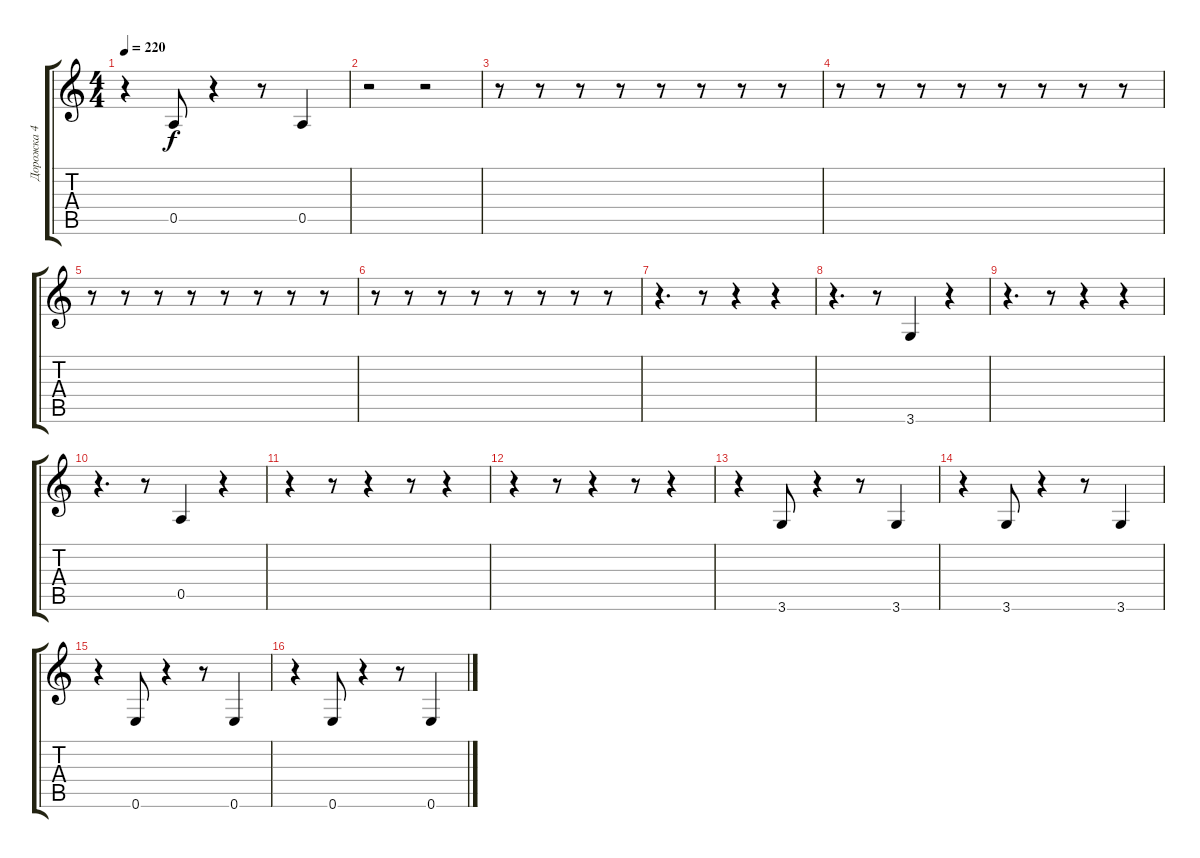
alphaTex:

\track ("Дорожка 4" "Дорожка 4") {instrument electricbasspick}
\staff {score tabs}
\tuning (E4 B3 G3 D3 A2 E2) {hide}
\ts (4 4)
\tempo 220
\clef g2
\ks c
r.4{dy f} 0.5.8 r.4 r.8 0.5.4 |
r.2 r.2 |
r.8 r.8 r.8 r.8 r.8 r.8 r.8 r.8 |
r.8 r.8 r.8 r.8 r.8 r.8 r.8 r.8 |
r.8 r.8 r.8 r.8 r.8 r.8 r.8 r.8 |
r.8 r.8 r.8 r.8 r.8 r.8 r.8 r.8 |
r.4{d} r.8 r.4 r.4 |
r.4{d} r.8 3.6.4 r.4 |
r.4{d} r.8 r.4 r.4 |
r.4{d} r.8 0.5.4 r.4 |
r.4 r.8 r.4 r.8 r.4 |
r.4 r.8 r.4 r.8 r.4 |
r.4 3.6.8 r.4 r.8 3.6.4 |
r.4 3.6.8 r.4 r.8 3.6.4 |
r.4 0.6.8 r.4 r.8 0.6.4 |
r.4 0.6.8 r.4 r.8 0.6.4
